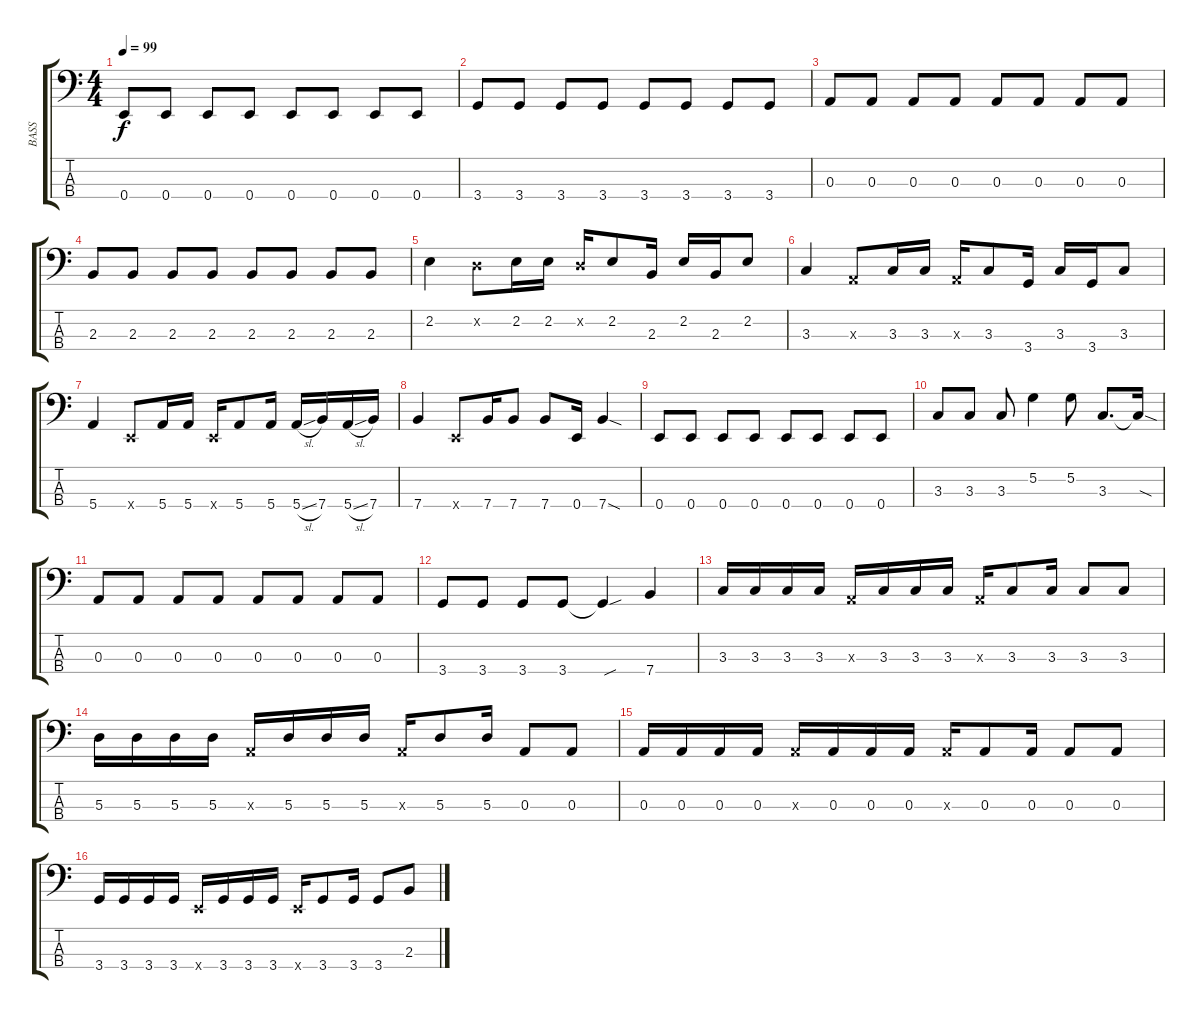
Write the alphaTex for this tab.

\track ("BASS" "BASS") {instrument electricbassfinger}
\staff {score tabs}
\tuning (G2 D2 A1 E1) {hide}
\ts (4 4)
\tempo 99
\clef f4
\ks c
0.4.8{dy f} 0.4.8 0.4.8 0.4.8 0.4.8 0.4.8 0.4.8 0.4.8 |
3.4.8 3.4.8 3.4.8 3.4.8 3.4.8 3.4.8 3.4.8 3.4.8 |
0.3.8 0.3.8 0.3.8 0.3.8 0.3.8 0.3.8 0.3.8 0.3.8 |
2.3.8 2.3.8 2.3.8 2.3.8 2.3.8 2.3.8 2.3.8 2.3.8 |
2.2.4 0.2{x}.8 2.2.16 2.2.16 0.2{x}.16 2.2.8 2.3.16 2.2.16 2.3.16 2.2.8 |
3.3.4 0.3{x}.8 3.3.16 3.3.16 0.3{x}.16 3.3.8 3.4.16 3.3.16 3.4.16 3.3.8 |
5.4.4 0.4{x}.8 5.4.16 5.4.16 0.4{x}.16 5.4.8 5.4.16 5.4{sl}.16 7.4.16 5.4{sl}.16 7.4.16 |
7.4.4 0.4{x}.8 7.4.16 7.4.8 7.4.8 0.4.16 7.4{sod}.4 |
0.4.8 0.4.8 0.4.8 0.4.8 0.4.8 0.4.8 0.4.8 0.4.8 |
3.3.8 3.3.8 3.3.8 5.2.4 5.2.8 3.3.8{d} 3.3{sod t}.16 |
0.3.8 0.3.8 0.3.8 0.3.8 0.3.8 0.3.8 0.3.8 0.3.8 |
3.4.8 3.4.8 3.4.8 3.4.8 3.4{sou t}.4 7.4.4 |
3.3.16 3.3.16 3.3.16 3.3.16 0.3{x}.16 3.3.16 3.3.16 3.3.16 0.3{x}.16 3.3.8 3.3.16 3.3.8 3.3.8 |
5.3.16 5.3.16 5.3.16 5.3.16 0.3{x}.16 5.3.16 5.3.16 5.3.16 0.3{x}.16 5.3.8 5.3.16 0.3.8 0.3.8 |
0.3.16 0.3.16 0.3.16 0.3.16 0.3{x}.16 0.3.16 0.3.16 0.3.16 0.3{x}.16 0.3.8 0.3.16 0.3.8 0.3.8 |
3.4.16 3.4.16 3.4.16 3.4.16 0.4{x}.16 3.4.16 3.4.16 3.4.16 0.4{x}.16 3.4.8 3.4.16 3.4.8 2.3.8
